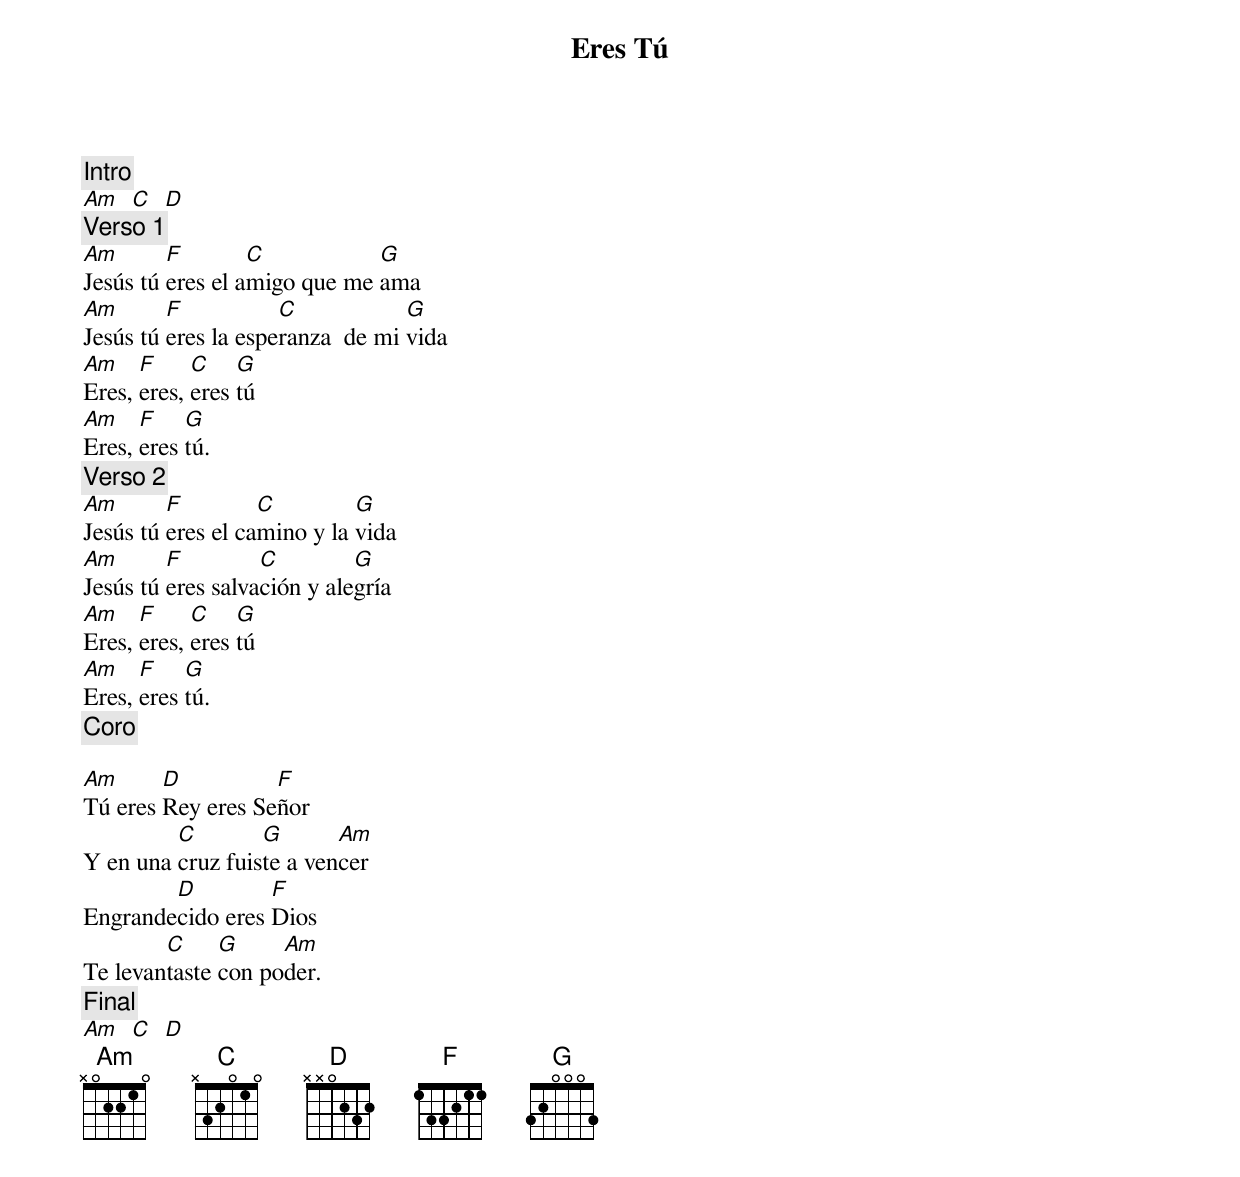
{title: Eres Tú}
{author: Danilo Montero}
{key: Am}
{comment: Intro}
[Am]  [C]  [D]
{comment: Verso 1}
[Am]Jesús tú [F]eres el a[C]migo que me [G]ama
[Am]Jesús tú [F]eres la espe[C]ranza  de mi [G]vida
[Am]Eres, [F]eres, [C]eres [G]tú
[Am]Eres, [F]eres [G]tú.
{comment: Verso 2}
[Am]Jesús tú [F]eres el ca[C]mino y la [G]vida
[Am]Jesús tú [F]eres salva[C]ción y ale[G]gría
[Am]Eres, [F]eres, [C]eres [G]tú
[Am]Eres, [F]eres [G]tú.
{comment: Coro}

[Am]Tú eres [D]Rey eres Se[F]ñor
Y en una [C]cruz fuis[G]te a ven[Am]cer
Engrande[D]cido eres [F]Dios
Te levan[C]taste [G]con po[Am]der.
{comment: Final}
[Am]  [C]  [D]
